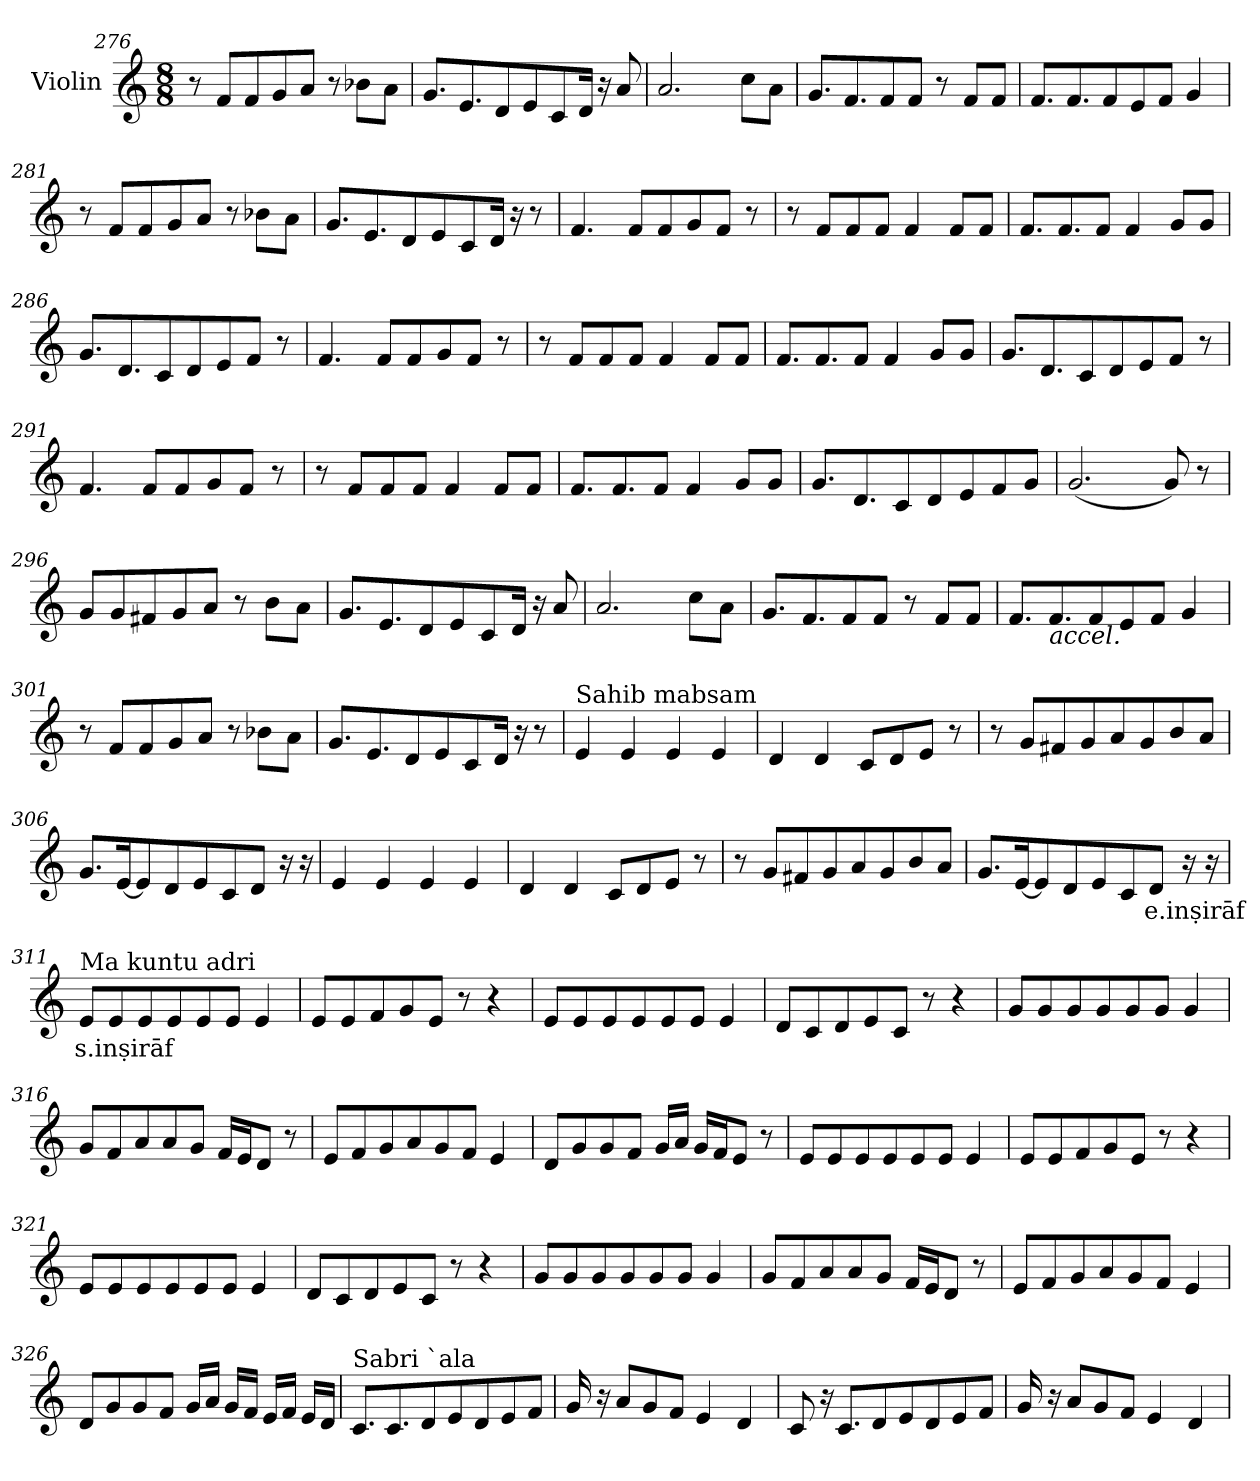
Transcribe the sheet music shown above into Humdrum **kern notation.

**kern	**text
*part1	*part1
*staff1	*staff1
*I"Violin	*
!!LO:LB:g=z
*clefG2	*
*k[]	*
*M8/8	*
=276	=276
8r	.
8f/L	.
8f/	.
8g/	.
8a/J	.
8r	.
8b-X\L	.
8a\J	.
=277	=277
8.g/L	.
8.e/	.
8d/	.
8e/	.
8c/	.
16d/Jk	.
16r	.
8a/	.
=278	=278
2.a/	.
8cc\L	.
8a\J	.
=279	=279
8.g/L	.
8.f/	.
8f/	.
8f/J	.
8r	.
8f/L	.
8f/J	.
!!LO:LB:g=z
=280	=280
8.f/L	.
8.f/	.
8f/	.
8e/	.
8f/J	.
4g/	.
=281	=281
8r	.
8f/L	.
8f/	.
8g/	.
8a/J	.
8r	.
8b-X\L	.
8a\J	.
=282	=282
8.g/L	.
8.e/	.
8d/	.
8e/	.
8c/	.
16d/Jk	.
16r	.
8r	.
=283	=283
4.f/	.
8f/L	.
8f/	.
8g/	.
8f/J	.
8r	.
!!LO:LB:g=z
=284	=284
8r	.
8f/L	.
8f/	.
8f/J	.
4f/	.
8f/L	.
8f/J	.
=285	=285
8.f/L	.
8.f/	.
8f/J	.
4f/	.
8g/L	.
8g/J	.
=286	=286
8.g/L	.
8.d/	.
8c/	.
8d/	.
8e/	.
8f/J	.
8r	.
=287	=287
4.f/	.
8f/L	.
8f/	.
8g/	.
8f/J	.
8r	.
!!LO:LB:g=z
=288	=288
8r	.
8f/L	.
8f/	.
8f/J	.
4f/	.
8f/L	.
8f/J	.
=289	=289
8.f/L	.
8.f/	.
8f/J	.
4f/	.
8g/L	.
8g/J	.
=290	=290
8.g/L	.
8.d/	.
8c/	.
8d/	.
8e/	.
8f/J	.
8r	.
=291	=291
4.f/	.
8f/L	.
8f/	.
8g/	.
8f/J	.
8r	.
!!LO:LB:g=z
=292	=292
8r	.
8f/L	.
8f/	.
8f/J	.
4f/	.
8f/L	.
8f/J	.
=293	=293
8.f/L	.
8.f/	.
8f/J	.
4f/	.
8g/L	.
8g/J	.
=294	=294
8.g/L	.
8.d/	.
8c/	.
8d/	.
8e/	.
8f/	.
8g/J	.
=295	=295
(<2.g/	.
8g/)	.
8r	.
!!LO:PB:g=z
=296	=296
8g/L	.
8g/	.
8f#X/	.
8g/	.
8a/J	.
8r	.
8b\L	.
8a\J	.
=297	=297
8.g/L	.
8.e/	.
8d/	.
8e/	.
8c/	.
16d/Jk	.
16r	.
8a/	.
=298	=298
2.a/	.
8cc\L	.
8a\J	.
=299	=299
8.g/L	.
8.f/	.
8f/	.
8f/J	.
8r	.
8f/L	.
8f/J	.
!!LO:LB:g=z
=300	=300
8.f/L	.
!LO:TX:b:i:t=accel.	!
8.f/	.
8f/	.
8e/	.
8f/J	.
4g/	.
=301	=301
8r	.
8f/L	.
8f/	.
8g/	.
8a/J	.
8r	.
8b-X\L	.
8a\J	.
=302	=302
*MM100	*
8.g/L	.
8.e/	.
8d/	.
8e/	.
8c/	.
16d/Jk	.
16r	.
8r	.
=303	=303
!LO:TX:a:t=Sahib mabsam	!
4e/	.
4e/	.
4e/	.
4e/	.
!!LO:LB:g=z
=304	=304
4d/	.
4d/	.
8c/L	.
8d/	.
8e/J	.
8r	.
=305	=305
8r	.
8g/L	.
8f#X/	.
8g/	.
8a/	.
8g/	.
8b/	.
8a/J	.
=306	=306
8.g/L	.
[16e/K	.
8e/]	.
8d/	.
8e/	.
8c/	.
8d/J	.
16r	.
16r	.
=307	=307
4e/	.
4e/	.
4e/	.
4e/	.
!!LO:LB:g=z
=308	=308
4d/	.
4d/	.
8c/L	.
8d/	.
8e/J	.
8r	.
=309	=309
8r	.
8g/L	.
8f#X/	.
8g/	.
8a/	.
8g/	.
8b/	.
8a/J	.
=310	=310
8.g/L	.
[16e/K	.
8e/]	.
8d/	.
8e/	.
8c/	.
!	!LO:LY:b
8d/J	e.inṣirāf
16r	.
16r	.
=311	=311
!LO:TX:a:t=Ma kuntu adri	!
!	!LO:LY:b
8e/L	s.inṣirāf
8e/	.
8e/	.
8e/	.
8e/	.
8e/J	.
4e/	.
!!LO:LB:g=z
=312	=312
8e/L	.
8e/	.
8f/	.
8g/	.
8e/J	.
8r	.
4r	.
=313	=313
8e/L	.
8e/	.
8e/	.
8e/	.
8e/	.
8e/J	.
4e/	.
=314	=314
8d/L	.
8c/	.
8d/	.
8e/	.
8c/J	.
8r	.
4r	.
=315	=315
8g/L	.
8g/	.
8g/	.
8g/	.
8g/	.
8g/J	.
4g/	.
!!LO:LB:g=z
=316	=316
8g/L	.
8f/	.
8a/	.
8a/	.
8g/J	.
16f/LL	.
16e/J	.
8d/J	.
8r	.
=317	=317
8e/L	.
8f/	.
8g/	.
8a/	.
8g/	.
8f/J	.
4e/	.
=318	=318
8d/L	.
8g/	.
8g/	.
8f/J	.
16g/LL	.
16a/JJ	.
16g/LL	.
16f/J	.
8e/J	.
8r	.
=319	=319
8e/L	.
8e/	.
8e/	.
8e/	.
8e/	.
8e/J	.
4e/	.
!!LO:LB:g=z
=320	=320
8e/L	.
8e/	.
8f/	.
8g/	.
8e/J	.
8r	.
4r	.
=321	=321
8e/L	.
8e/	.
8e/	.
8e/	.
8e/	.
8e/J	.
4e/	.
=322	=322
8d/L	.
8c/	.
8d/	.
8e/	.
8c/J	.
8r	.
4r	.
=323	=323
8g/L	.
8g/	.
8g/	.
8g/	.
8g/	.
8g/J	.
4g/	.
!!LO:LB:g=z
=324	=324
8g/L	.
8f/	.
8a/	.
8a/	.
8g/J	.
16f/LL	.
16e/J	.
8d/J	.
8r	.
=325	=325
8e/L	.
8f/	.
8g/	.
8a/	.
8g/	.
8f/J	.
4e/	.
=326	=326
8d/L	.
8g/	.
8g/	.
8f/J	.
16g/LL	.
16a/JJ	.
16g/LL	.
16f/JJ	.
16e/LL	.
16f/JJ	.
16e/LL	.
16d/JJ	.
=327	=327
!LO:TX:a:t=Sabri `ala	!
8.c/L	.
8.c/	.
8d/	.
8e/	.
8d/	.
8e/	.
8f/J	.
!!LO:PB:g=z
=328	=328
16g/	.
16r	.
8a/L	.
8g/	.
8f/J	.
4e/	.
4d/	.
=329	=329
8c/	.
16r	.
8.c/L	.
8d/	.
8e/	.
8d/	.
8e/	.
8f/J	.
=330	=330
16g/	.
16r	.
8a/L	.
8g/	.
8f/J	.
4e/	.
4d/	.
=	=
*-	*-
